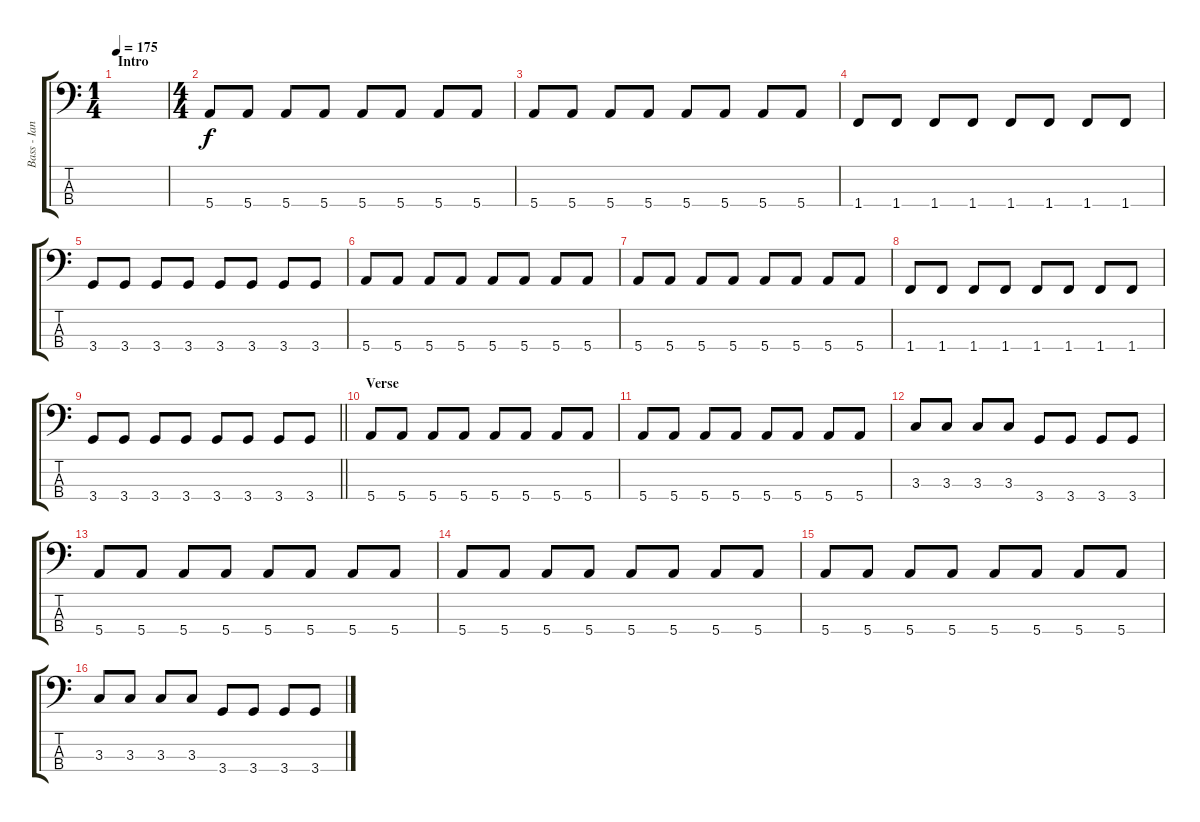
\track ("Bass - Ian Hill" "Bass - Ian") {instrument electricbasspick}
\staff {score tabs}
\tuning (G2 D2 A1 E1) {hide}
\ts (1 4)
\section ("" "Intro")
\tempo 175
\clef f4
\ks c
|
\ts (4 4)
5.4.8 5.4.8 5.4.8 5.4.8 5.4.8 5.4.8 5.4.8 5.4.8 |
5.4.8 5.4.8 5.4.8 5.4.8 5.4.8 5.4.8 5.4.8 5.4.8 |
1.4.8 1.4.8 1.4.8 1.4.8 1.4.8 1.4.8 1.4.8 1.4.8 |
3.4.8 3.4.8 3.4.8 3.4.8 3.4.8 3.4.8 3.4.8 3.4.8 |
5.4.8 5.4.8 5.4.8 5.4.8 5.4.8 5.4.8 5.4.8 5.4.8 |
5.4.8 5.4.8 5.4.8 5.4.8 5.4.8 5.4.8 5.4.8 5.4.8 |
1.4.8 1.4.8 1.4.8 1.4.8 1.4.8 1.4.8 1.4.8 1.4.8 |
\barLineRight lightlight
3.4.8 3.4.8 3.4.8 3.4.8 3.4.8 3.4.8 3.4.8 3.4.8 |
\section ("" "Verse")
5.4.8 5.4.8 5.4.8 5.4.8 5.4.8 5.4.8 5.4.8 5.4.8 |
5.4.8 5.4.8 5.4.8 5.4.8 5.4.8 5.4.8 5.4.8 5.4.8 |
3.3.8 3.3.8 3.3.8 3.3.8 3.4.8 3.4.8 3.4.8 3.4.8 |
5.4.8 5.4.8 5.4.8 5.4.8 5.4.8 5.4.8 5.4.8 5.4.8 |
5.4.8 5.4.8 5.4.8 5.4.8 5.4.8 5.4.8 5.4.8 5.4.8 |
5.4.8 5.4.8 5.4.8 5.4.8 5.4.8 5.4.8 5.4.8 5.4.8 |
3.3.8 3.3.8 3.3.8 3.3.8 3.4.8 3.4.8 3.4.8 3.4.8
